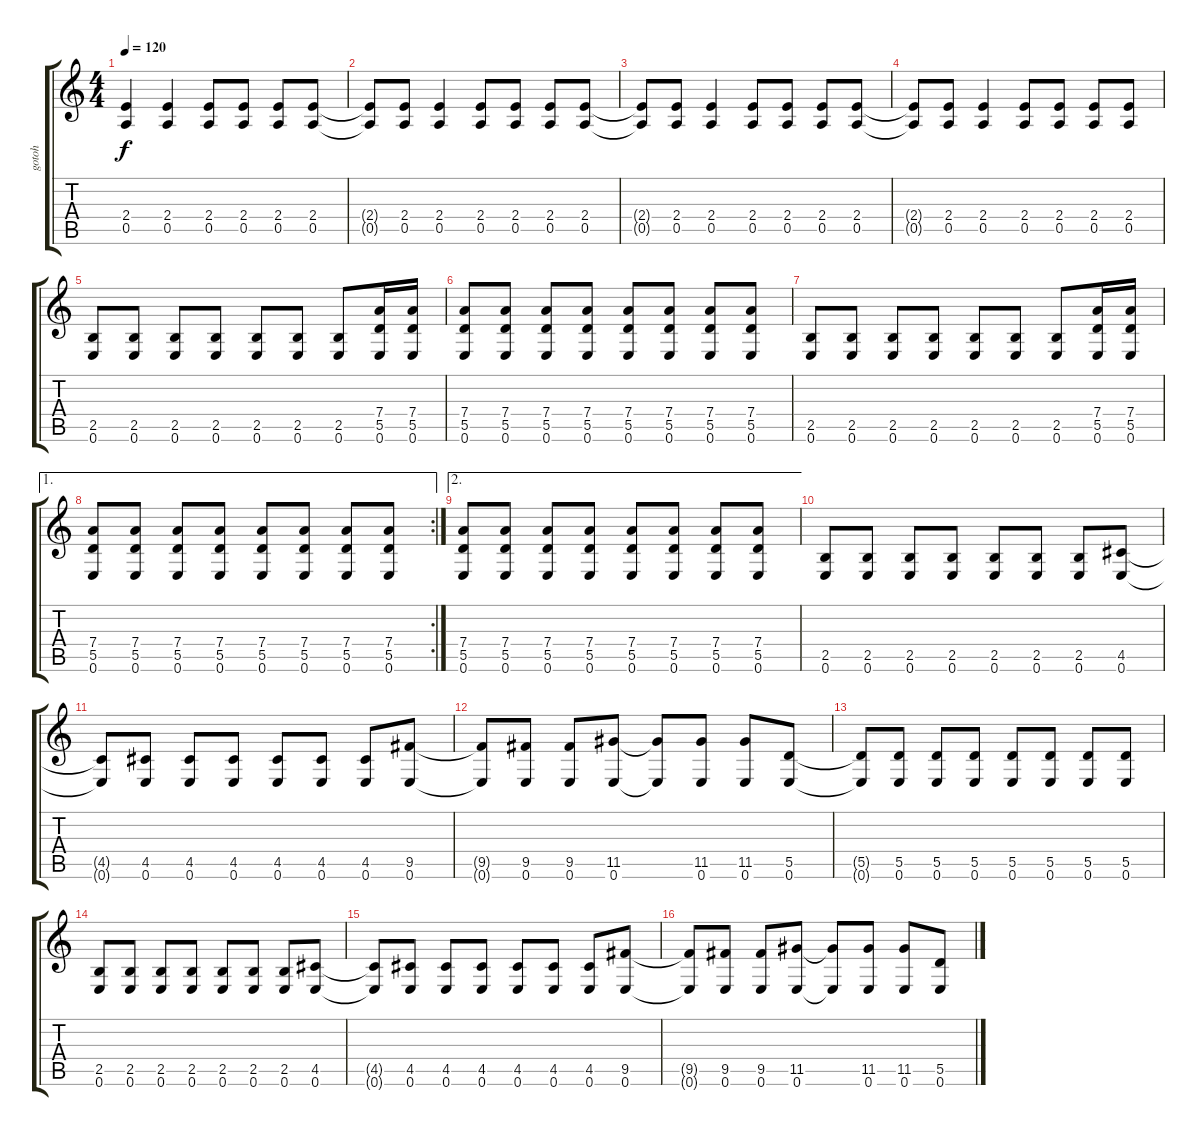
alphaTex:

\track ("gotoh" "gotoh") {instrument overdrivenguitar}
\staff {score tabs}
\tuning (E4 B3 G3 D3 A2 E2) {hide}
\ts (4 4)
\tempo 120
\clef g2
\ks c
(2.4 0.5).4{dy f} (2.4 0.5).4 (2.4 0.5).8 (2.4 0.5).8 (2.4 0.5).8 (2.4 0.5).8 |
(2.4{t} 0.5{t}).8 (2.4 0.5).8 (2.4 0.5).4 (2.4 0.5).8 (2.4 0.5).8 (2.4 0.5).8 (2.4 0.5).8 |
(2.4{t} 0.5{t}).8 (2.4 0.5).8 (2.4 0.5).4 (2.4 0.5).8 (2.4 0.5).8 (2.4 0.5).8 (2.4 0.5).8 |
(2.4{t} 0.5{t}).8 (2.4 0.5).8 (2.4 0.5).4 (2.4 0.5).8 (2.4 0.5).8 (2.4 0.5).8 (2.4 0.5).8 |
(2.5 0.6).8{volume 13 instrument distortionguitar} (2.5 0.6).8 (2.5 0.6).8 (2.5 0.6).8 (2.5 0.6).8 (2.5 0.6).8 (2.5 0.6).8 (7.4 5.5 0.6).16 (7.4 5.5 0.6).16 |
(7.4 5.5 0.6).8 (7.4 5.5 0.6).8 (7.4 5.5 0.6).8 (7.4 5.5 0.6).8 (7.4 5.5 0.6).8 (7.4 5.5 0.6).8 (7.4 5.5 0.6).8 (7.4 5.5 0.6).8 |
(2.5 0.6).8{volume 13 instrument distortionguitar} (2.5 0.6).8 (2.5 0.6).8 (2.5 0.6).8 (2.5 0.6).8 (2.5 0.6).8 (2.5 0.6).8 (7.4 5.5 0.6).16 (7.4 5.5 0.6).16 |
\ae 1
\rc 2
(7.4 5.5 0.6).8 (7.4 5.5 0.6).8 (7.4 5.5 0.6).8 (7.4 5.5 0.6).8 (7.4 5.5 0.6).8 (7.4 5.5 0.6).8 (7.4 5.5 0.6).8 (7.4 5.5 0.6).8 |
\ae 2
(7.4 5.5 0.6).8 (7.4 5.5 0.6).8 (7.4 5.5 0.6).8 (7.4 5.5 0.6).8 (7.4 5.5 0.6).8 (7.4 5.5 0.6).8 (7.4 5.5 0.6).8 (7.4 5.5 0.6).8 |
(2.5 0.6).8 (2.5 0.6).8 (2.5 0.6).8 (2.5 0.6).8 (2.5 0.6).8 (2.5 0.6).8 (2.5 0.6).8 (4.5 0.6).8 |
(4.5{t} 0.6{t}).8 (4.5 0.6).8 (4.5 0.6).8 (4.5 0.6).8 (4.5 0.6).8 (4.5 0.6).8 (4.5 0.6).8 (9.5 0.6).8 |
(9.5{t} 0.6{t}).8 (9.5 0.6).8 (9.5 0.6).8 (11.5 0.6).8 (11.5{t} 0.6{t}).8 (11.5 0.6).8 (11.5 0.6).8 (5.5 0.6).8 |
(5.5{t} 0.6{t}).8 (5.5 0.6).8 (5.5 0.6).8 (5.5 0.6).8 (5.5 0.6).8 (5.5 0.6).8 (5.5 0.6).8 (5.5 0.6).8 |
(2.5 0.6).8 (2.5 0.6).8 (2.5 0.6).8 (2.5 0.6).8 (2.5 0.6).8 (2.5 0.6).8 (2.5 0.6).8 (4.5 0.6).8 |
(4.5{t} 0.6{t}).8 (4.5 0.6).8 (4.5 0.6).8 (4.5 0.6).8 (4.5 0.6).8 (4.5 0.6).8 (4.5 0.6).8 (9.5 0.6).8 |
(9.5{t} 0.6{t}).8 (9.5 0.6).8 (9.5 0.6).8 (11.5 0.6).8 (11.5{t} 0.6{t}).8 (11.5 0.6).8 (11.5 0.6).8 (5.5 0.6).8
